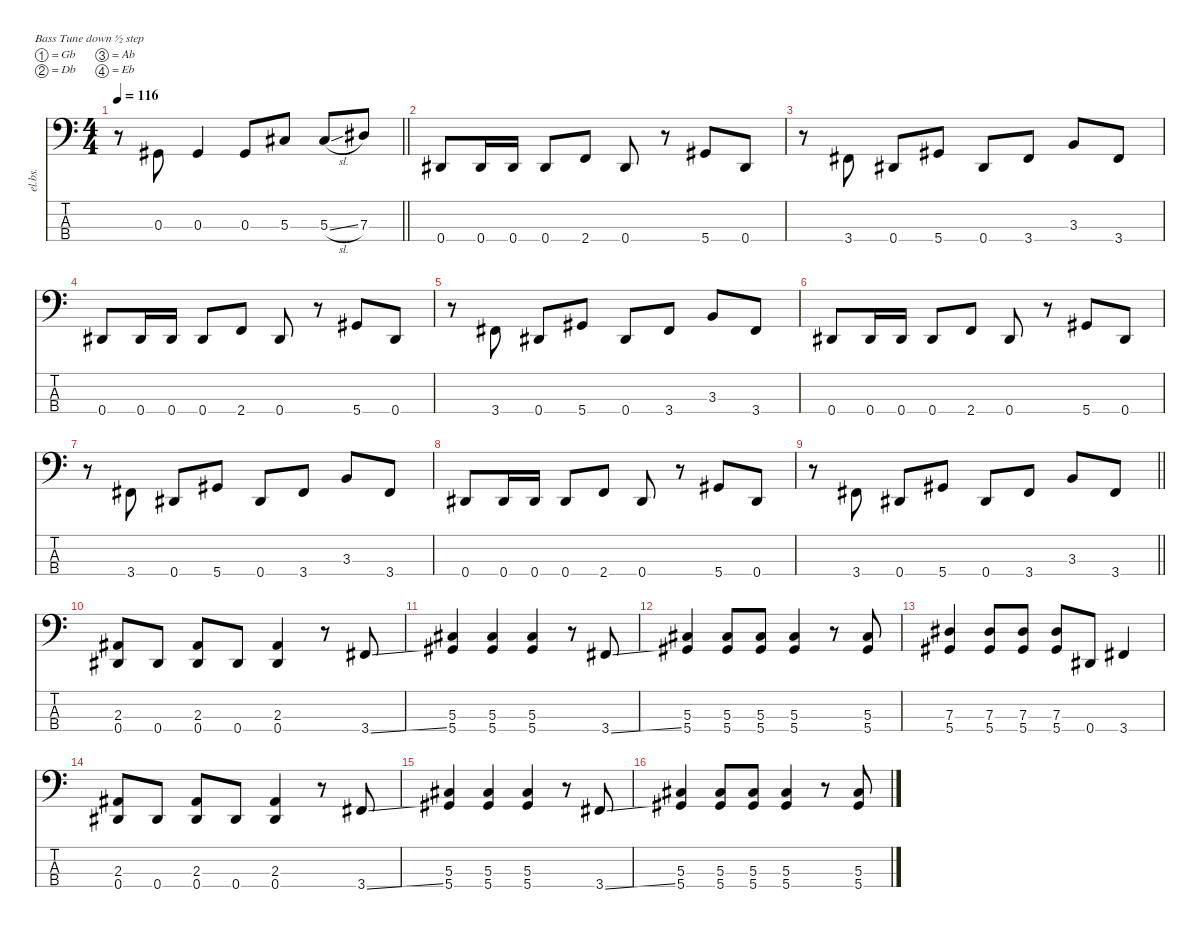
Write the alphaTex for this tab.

\defaultSystemsLayout 4
\hideDynamics
\bracketExtendMode nobrackets
\otherSystemsTrackNameOrientation horizontal
\track ("Bass" "el.bs.") {instrument electricbasspick}
\staff {score tabs}
\tuning (Gb2 Db2 Ab1 Eb1)
\ts (4 4)
\tempo 116
\clef f4
\barLineRight lightlight
\ks c
r.8{dy f beam Down} 0.3{acc #}.8{beam Up} 0.3{acc #}.4{beam Up} 0.3{acc #}.8{beam Up} 5.3{acc #}.8{beam Up} 5.3{sl acc #}.8{beam Up} 7.3{acc #}.8{beam Up} |
0.4{acc #}.8{beam Up} 0.4{acc #}.16{beam Up} 0.4{acc #}.16{beam Up} 0.4{acc #}.8{beam Up} 2.4.8{beam Up} 0.4{acc #}.8{beam Up} r.8{beam Up} 5.4{acc #}.8{beam Up} 0.4{acc #}.8{beam Up} |
r.8{beam Down} 3.4{acc #}.8{beam Up} 0.4{acc #}.8{beam Up} 5.4{acc #}.8{beam Up} 0.4{acc #}.8{beam Up} 3.4{acc #}.8{beam Up} 3.3.8{beam Up} 3.4{acc #}.8{beam Up} |
0.4{acc #}.8{beam Up} 0.4{acc #}.16{beam Up} 0.4{acc #}.16{beam Up} 0.4{acc #}.8{beam Up} 2.4.8{beam Up} 0.4{acc #}.8{beam Up} r.8{beam Up} 5.4{acc #}.8{beam Up} 0.4{acc #}.8{beam Up} |
r.8{beam Down} 3.4{acc #}.8{beam Up} 0.4{acc #}.8{beam Up} 5.4{acc #}.8{beam Up} 0.4{acc #}.8{beam Up} 3.4{acc #}.8{beam Up} 3.3.8{beam Up} 3.4{acc #}.8{beam Up} |
0.4{acc #}.8{beam Up} 0.4{acc #}.16{beam Up} 0.4{acc #}.16{beam Up} 0.4{acc #}.8{beam Up} 2.4.8{beam Up} 0.4{acc #}.8{beam Up} r.8{beam Up} 5.4{acc #}.8{beam Up} 0.4{acc #}.8{beam Up} |
r.8{beam Down} 3.4{acc #}.8{beam Up} 0.4{acc #}.8{beam Up} 5.4{acc #}.8{beam Up} 0.4{acc #}.8{beam Up} 3.4{acc #}.8{beam Up} 3.3.8{beam Up} 3.4{acc #}.8{beam Up} |
0.4{acc #}.8{beam Up} 0.4{acc #}.16{beam Up} 0.4{acc #}.16{beam Up} 0.4{acc #}.8{beam Up} 2.4.8{beam Up} 0.4{acc #}.8{beam Up} r.8{beam Up} 5.4{acc #}.8{beam Up} 0.4{acc #}.8{beam Up} |
\barLineRight lightlight
r.8{beam Down} 3.4{acc #}.8{beam Up} 0.4{acc #}.8{beam Up} 5.4{acc #}.8{beam Up} 0.4{acc #}.8{beam Up} 3.4{acc #}.8{beam Up} 3.3.8{beam Up} 3.4{acc #}.8{beam Up} |
(2.3{acc #} 0.4{acc #}).8{beam Up} 0.4{acc #}.8{beam Up} (2.3{acc #} 0.4{acc #}).8{beam Up} 0.4{acc #}.8{beam Up} (2.3{acc #} 0.4{acc #}).4{beam Up} r.8{beam Up} 3.4{ss acc #}.8{beam Up} |
(5.3{acc #} 5.4{acc #}).4{beam Up} (5.3{acc #} 5.4{acc #}).4{beam Up} (5.3{acc #} 5.4{acc #}).4{beam Up} r.8{beam Up} 3.4{ss acc #}.8{beam Up} |
(5.3{acc #} 5.4{acc #}).4{beam Up} (5.3{acc #} 5.4{acc #}).8{beam Up} (5.3{acc #} 5.4{acc #}).8{beam Up} (5.3{acc #} 5.4{acc #}).4{beam Up} r.8{beam Up} (5.3{acc #} 5.4{acc #}).8{beam Up} |
(7.3{acc #} 5.4{acc #}).4{beam Up} (7.3{acc #} 5.4{acc #}).8{beam Up} (7.3{acc #} 5.4{acc #}).8{beam Up} (7.3{acc #} 5.4{acc #}).8{beam Up} 0.4{acc #}.8{beam Up} 3.4{acc #}.4{beam Up} |
(2.3{acc #} 0.4{acc #}).8{beam Up} 0.4{acc #}.8{beam Up} (2.3{acc #} 0.4{acc #}).8{beam Up} 0.4{acc #}.8{beam Up} (2.3{acc #} 0.4{acc #}).4{beam Up} r.8{beam Up} 3.4{ss acc #}.8{beam Up} |
(5.3{acc #} 5.4{acc #}).4{beam Up} (5.3{acc #} 5.4{acc #}).4{beam Up} (5.3{acc #} 5.4{acc #}).4{beam Up} r.8{beam Up} 3.4{ss acc #}.8{beam Up} |
(5.3{acc #} 5.4{acc #}).4{beam Up} (5.3{acc #} 5.4{acc #}).8{beam Up} (5.3{acc #} 5.4{acc #}).8{beam Up} (5.3{acc #} 5.4{acc #}).4{beam Up} r.8{beam Up} (5.3{acc #} 5.4{acc #}).8{beam Up}
